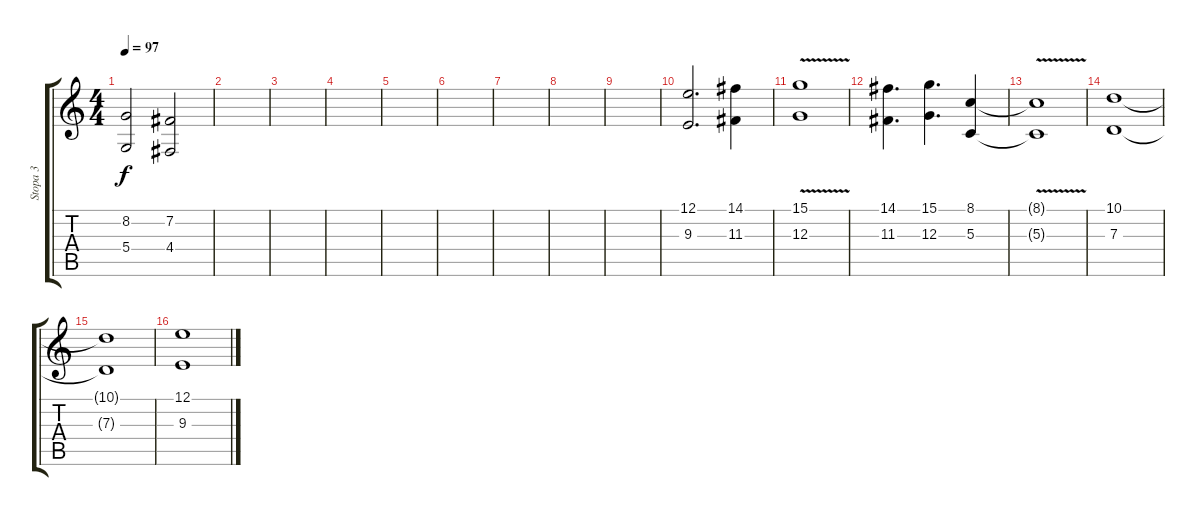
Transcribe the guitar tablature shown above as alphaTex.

\track ("Stopa 3" "Stopa 3") {instrument recorder}
\staff {score tabs}
\tuning (E4 B3 G3 D3 A2 E2) {hide}
\ts (4 4)
\tempo 97
\clef g2
\ks c
(8.2 5.4).2{dy f} (7.2 4.4).2 |
|
|
|
|
|
|
|
|
(12.1 9.3).2{d} (14.1 11.3).4 |
(15.1{v} 12.3).1 |
(14.1 11.3).4{d} (15.1 12.3).4{d} (8.1 5.3).4 |
(8.1{v t} 5.3{t}).1 |
(10.1 7.3).1 |
(10.1{t} 7.3{t}).1 |
(12.1 9.3).1
